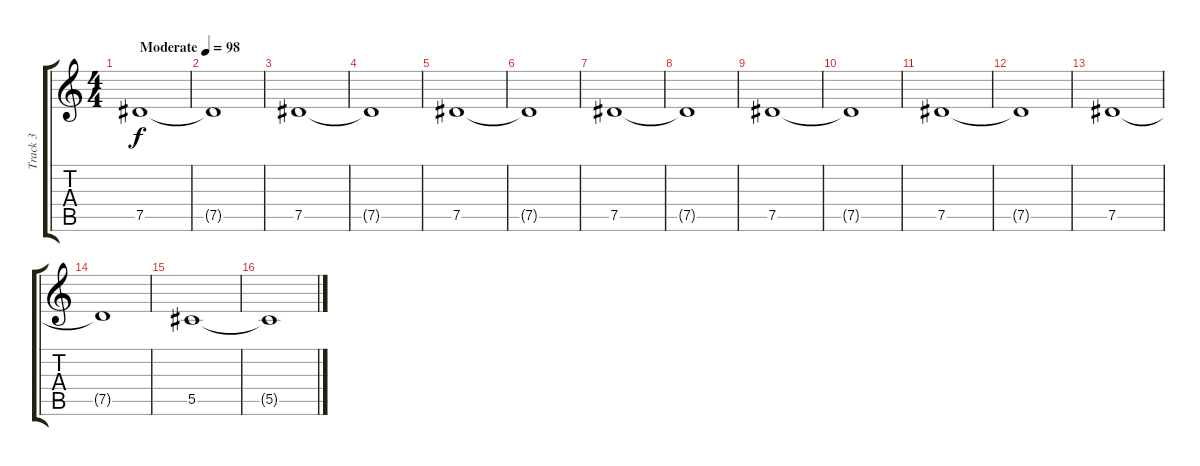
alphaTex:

\track ("Track 3" "Track 3") {instrument overdrivenguitar}
\staff {score tabs}
\tuning (Eb4 Bb3 Gb3 Db3 Ab2 Eb2) {hide}
\ts (4 4)
\tempo (98 "Moderate")
\clef g2
\ks c
7.5.1{dy f instrument overdrivenguitar} |
7.5{t}.1{volume 7} |
7.5.1{volume 13} |
7.5{t}.1{volume 7} |
7.5.1{volume 13} |
7.5{t}.1{volume 7} |
7.5.1{volume 13} |
7.5{t}.1{volume 7} |
7.5.1{volume 13} |
7.5{t}.1{volume 7} |
7.5.1{volume 13} |
7.5{t}.1{volume 7} |
7.5.1{volume 13} |
7.5{t}.1{volume 7} |
5.5.1{volume 13} |
5.5{t}.1{volume 7}
